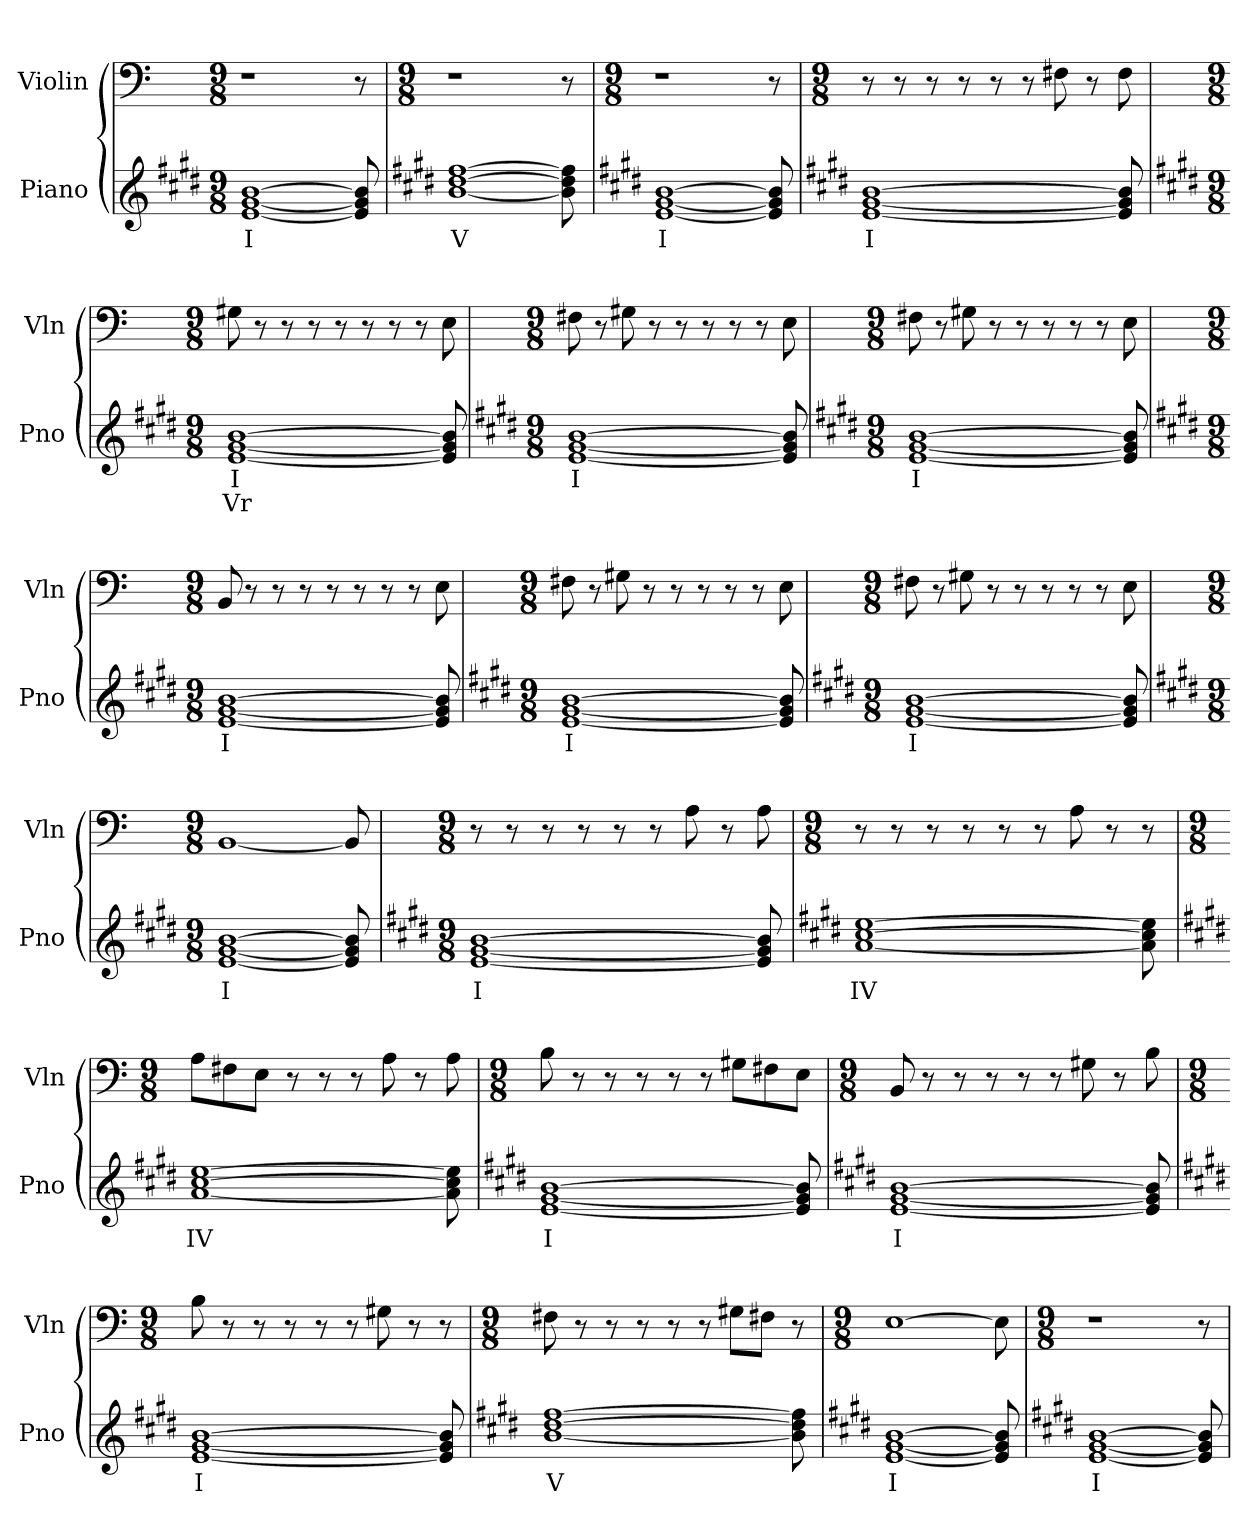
**kern	**text	**text	**kern
*part2	*part2	*part2	*part1
*staff2	*staff2	*staff2	*staff1
*I"Piano	*	*	*I"Violin
*I'Pno	*	*	*I'Vln
*k[f#c#g#d#]	*	*	*
*E:	*	*	*
*M9/8	*	*	*M9/8
=	=	=	=
[1e [1g# [1b	I	.	1r
8e] 8g#] 8b]	.	.	8r
=	=	=	=
*k[f#c#g#d#]	*	*	*
*E:	*	*	*
*	*	*	*M9/8
[1b [1dd# [1ff#	V	.	1r
8b] 8dd#] 8ff#]	.	.	8r
=	=	=	=
*k[f#c#g#d#]	*	*	*
*E:	*	*	*
*	*	*	*M9/8
[1e [1g# [1b	I	.	1r
8e] 8g#] 8b]	.	.	8r
=	=	=	=
*k[f#c#g#d#]	*	*	*
*E:	*	*	*
*	*	*	*M9/8
[1e [1g# [1b	I	.	8r
.	.	.	8r
.	.	.	8r
.	.	.	8r
.	.	.	8r
.	.	.	8r
.	.	.	8F#X
.	.	.	8r
8e] 8g#] 8b]	.	.	8F#
=	=	=	=
*k[f#c#g#d#]	*	*	*
*E:	*	*	*
*M9/8	*	*	*M9/8
[1e [1g# [1b	I	Vr	8G#X
.	.	.	8r
.	.	.	8r
.	.	.	8r
.	.	.	8r
.	.	.	8r
.	.	.	8r
.	.	.	8r
8e] 8g#] 8b]	.	.	8E
=	=	=	=
*k[f#c#g#d#]	*	*	*
*E:	*	*	*
*M9/8	*	*	*M9/8
[1e [1g# [1b	I	.	8F#X
.	.	.	8r
.	.	.	8G#X
.	.	.	8r
.	.	.	8r
.	.	.	8r
.	.	.	8r
.	.	.	8r
8e] 8g#] 8b]	.	.	8E
=	=	=	=
*k[f#c#g#d#]	*	*	*
*E:	*	*	*
*M9/8	*	*	*M9/8
[1e [1g# [1b	I	.	8F#X
.	.	.	8r
.	.	.	8G#X
.	.	.	8r
.	.	.	8r
.	.	.	8r
.	.	.	8r
.	.	.	8r
8e] 8g#] 8b]	.	.	8E
=	=	=	=
*k[f#c#g#d#]	*	*	*
*E:	*	*	*
*M9/8	*	*	*M9/8
[1e [1g# [1b	I	.	8BB
.	.	.	8r
.	.	.	8r
.	.	.	8r
.	.	.	8r
.	.	.	8r
.	.	.	8r
.	.	.	8r
8e] 8g#] 8b]	.	.	8E
=	=	=	=
*k[f#c#g#d#]	*	*	*
*E:	*	*	*
*M9/8	*	*	*M9/8
[1e [1g# [1b	I	.	8F#X
.	.	.	8r
.	.	.	8G#X
.	.	.	8r
.	.	.	8r
.	.	.	8r
.	.	.	8r
.	.	.	8r
8e] 8g#] 8b]	.	.	8E
=	=	=	=
*k[f#c#g#d#]	*	*	*
*E:	*	*	*
*M9/8	*	*	*M9/8
[1e [1g# [1b	I	.	8F#X
.	.	.	8r
.	.	.	8G#X
.	.	.	8r
.	.	.	8r
.	.	.	8r
.	.	.	8r
.	.	.	8r
8e] 8g#] 8b]	.	.	8E
=	=	=	=
*k[f#c#g#d#]	*	*	*
*E:	*	*	*
*M9/8	*	*	*M9/8
[1e [1g# [1b	I	.	[1BB
8e] 8g#] 8b]	.	.	8BB]
=	=	=	=
*k[f#c#g#d#]	*	*	*
*E:	*	*	*
*M9/8	*	*	*M9/8
[1e [1g# [1b	I	.	8r
.	.	.	8r
.	.	.	8r
.	.	.	8r
.	.	.	8r
.	.	.	8r
.	.	.	8A
.	.	.	8r
8e] 8g#] 8b]	.	.	8A
=	=	=	=
*k[f#c#g#d#]	*	*	*
*E:	*	*	*
*	*	*	*M9/8
[1a [1cc# [1ee	IV	.	8r
.	.	.	8r
.	.	.	8r
.	.	.	8r
.	.	.	8r
.	.	.	8r
.	.	.	8A
.	.	.	8r
8a] 8cc#] 8ee]	.	.	8r
=	=	=	=
*k[f#c#g#d#]	*	*	*
*E:	*	*	*
*	*	*	*M9/8
[1a [1cc# [1ee	IV	.	8AL
.	.	.	8F#X
.	.	.	8EJ
.	.	.	8r
.	.	.	8r
.	.	.	8r
.	.	.	8A
.	.	.	8r
8a] 8cc#] 8ee]	.	.	8A
=	=	=	=
*k[f#c#g#d#]	*	*	*
*E:	*	*	*
*	*	*	*M9/8
[1e [1g# [1b	I	.	8B
.	.	.	8r
.	.	.	8r
.	.	.	8r
.	.	.	8r
.	.	.	8r
.	.	.	8G#XL
.	.	.	8F#X
8e] 8g#] 8b]	.	.	8EJ
=	=	=	=
*k[f#c#g#d#]	*	*	*
*E:	*	*	*
*	*	*	*M9/8
[1e [1g# [1b	I	.	8BB
.	.	.	8r
.	.	.	8r
.	.	.	8r
.	.	.	8r
.	.	.	8r
.	.	.	8G#X
.	.	.	8r
8e] 8g#] 8b]	.	.	8B
=	=	=	=
*k[f#c#g#d#]	*	*	*
*E:	*	*	*
*	*	*	*M9/8
[1e [1g# [1b	I	.	8B
.	.	.	8r
.	.	.	8r
.	.	.	8r
.	.	.	8r
.	.	.	8r
.	.	.	8G#X
.	.	.	8r
8e] 8g#] 8b]	.	.	8r
=	=	=	=
*k[f#c#g#d#]	*	*	*
*E:	*	*	*
*	*	*	*M9/8
[1b [1dd# [1ff#	V	.	8F#X
.	.	.	8r
.	.	.	8r
.	.	.	8r
.	.	.	8r
.	.	.	8r
.	.	.	8G#XL
.	.	.	8F#XJ
8b] 8dd#] 8ff#]	.	.	8r
=	=	=	=
*k[f#c#g#d#]	*	*	*
*E:	*	*	*
*	*	*	*M9/8
[1e [1g# [1b	I	.	[1E
8e] 8g#] 8b]	.	.	8E]
=	=	=	=
*k[f#c#g#d#]	*	*	*
*E:	*	*	*
*	*	*	*M9/8
[1e [1g# [1b	I	.	1r
8e] 8g#] 8b]	.	.	8r
=	=	=	=
*-	*-	*-	*-
